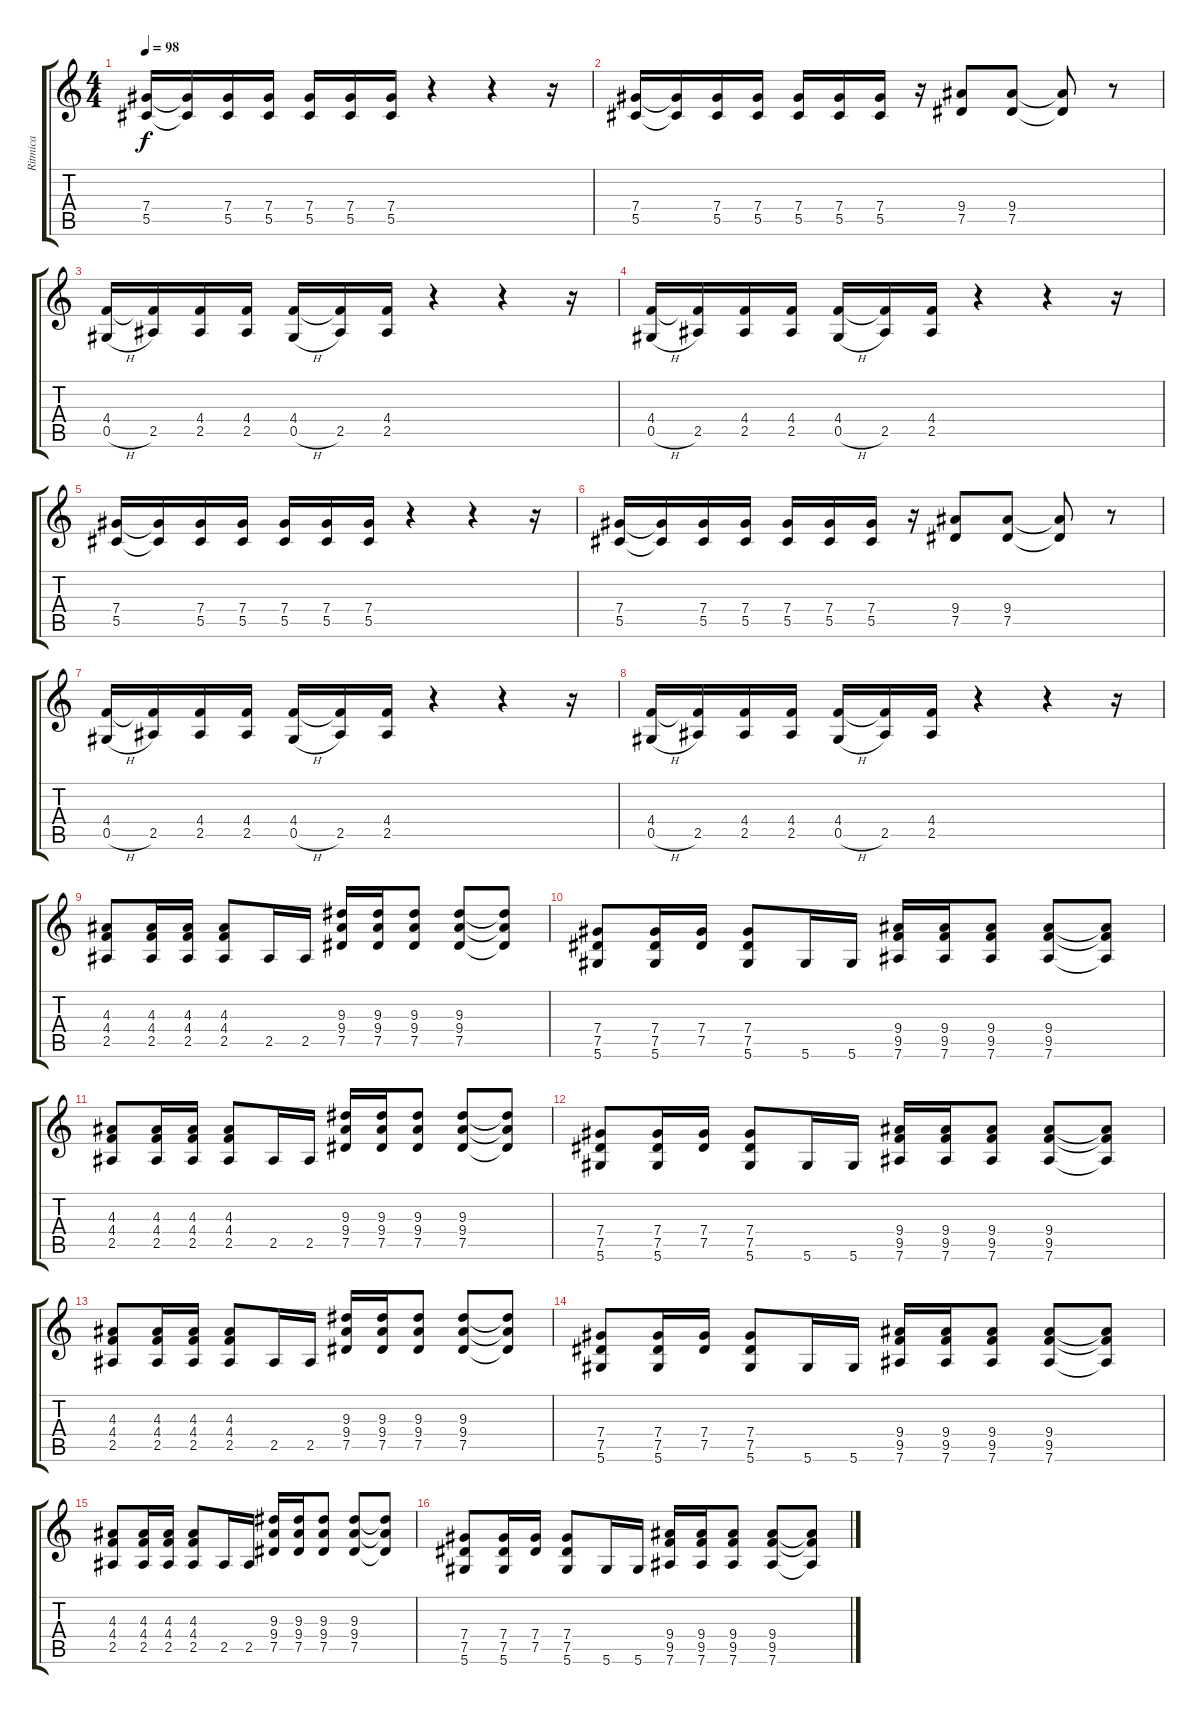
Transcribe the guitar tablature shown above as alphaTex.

\track ("Ritmica" "Ritmica") {instrument distortionguitar}
\staff {score tabs}
\tuning (Eb4 Bb3 Gb3 Db3 Ab2 Eb2) {hide}
\ts (4 4)
\tempo 98
\clef g2
\ks c
(7.4 5.5).16{dy f} (7.4{t} 5.5{t}).16 (7.4 5.5).16 (7.4 5.5).16 (7.4 5.5).16 (7.4 5.5).16 (7.4 5.5).16 r.4 r.4 r.16 |
(7.4 5.5).16 (7.4{t} 5.5{t}).16 (7.4 5.5).16 (7.4 5.5).16 (7.4 5.5).16 (7.4 5.5).16 (7.4 5.5).16 r.16 (9.4 7.5).8 (9.4 7.5).8 (9.4{t} 7.5{t}).8 r.8 |
(4.4 0.5{h}).16 (4.4{t} 2.5).16 (4.4 2.5).16 (4.4 2.5).16 (4.4 0.5{h}).16 (4.4{t} 2.5).16 (4.4 2.5).16 r.4 r.4 r.16 |
(4.4 0.5{h}).16 (4.4{t} 2.5).16 (4.4 2.5).16 (4.4 2.5).16 (4.4 0.5{h}).16 (4.4{t} 2.5).16 (4.4 2.5).16 r.4 r.4 r.16 |
(7.4 5.5).16 (7.4{t} 5.5{t}).16 (7.4 5.5).16 (7.4 5.5).16 (7.4 5.5).16 (7.4 5.5).16 (7.4 5.5).16 r.4 r.4 r.16 |
(7.4 5.5).16 (7.4{t} 5.5{t}).16 (7.4 5.5).16 (7.4 5.5).16 (7.4 5.5).16 (7.4 5.5).16 (7.4 5.5).16 r.16 (9.4 7.5).8 (9.4 7.5).8 (9.4{t} 7.5{t}).8 r.8 |
(4.4 0.5{h}).16 (4.4{t} 2.5).16 (4.4 2.5).16 (4.4 2.5).16 (4.4 0.5{h}).16 (4.4{t} 2.5).16 (4.4 2.5).16 r.4 r.4 r.16 |
(4.4 0.5{h}).16 (4.4{t} 2.5).16 (4.4 2.5).16 (4.4 2.5).16 (4.4 0.5{h}).16 (4.4{t} 2.5).16 (4.4 2.5).16 r.4 r.4 r.16 |
(4.3 4.4 2.5).8 (4.3 4.4 2.5).16 (4.3 4.4 2.5).16 (4.3 4.4 2.5).8 2.5.16 2.5.16 (9.3 9.4 7.5).16 (9.3 9.4 7.5).16 (9.3 9.4 7.5).8 (9.3 9.4 7.5).8 (9.3{t} 9.4{t} 7.5{t}).8 |
(7.4 7.5 5.6).8 (7.4 7.5 5.6).16 (7.4 7.5).16 (7.4 7.5 5.6).8 5.6.16 5.6.16 (9.4 9.5 7.6).16 (9.4 9.5 7.6).16 (9.4 9.5 7.6).8 (9.4 9.5 7.6).8 (9.4{t} 9.5{t} 7.6{t}).8 |
(4.3 4.4 2.5).8 (4.3 4.4 2.5).16 (4.3 4.4 2.5).16 (4.3 4.4 2.5).8 2.5.16 2.5.16 (9.3 9.4 7.5).16 (9.3 9.4 7.5).16 (9.3 9.4 7.5).8 (9.3 9.4 7.5).8 (9.3{t} 9.4{t} 7.5{t}).8 |
(7.4 7.5 5.6).8 (7.4 7.5 5.6).16 (7.4 7.5).16 (7.4 7.5 5.6).8 5.6.16 5.6.16 (9.4 9.5 7.6).16 (9.4 9.5 7.6).16 (9.4 9.5 7.6).8 (9.4 9.5 7.6).8 (9.4{t} 9.5{t} 7.6{t}).8 |
(4.3 4.4 2.5).8 (4.3 4.4 2.5).16 (4.3 4.4 2.5).16 (4.3 4.4 2.5).8 2.5.16 2.5.16 (9.3 9.4 7.5).16 (9.3 9.4 7.5).16 (9.3 9.4 7.5).8 (9.3 9.4 7.5).8 (9.3{t} 9.4{t} 7.5{t}).8 |
(7.4 7.5 5.6).8 (7.4 7.5 5.6).16 (7.4 7.5).16 (7.4 7.5 5.6).8 5.6.16 5.6.16 (9.4 9.5 7.6).16 (9.4 9.5 7.6).16 (9.4 9.5 7.6).8 (9.4 9.5 7.6).8 (9.4{t} 9.5{t} 7.6{t}).8 |
(4.3 4.4 2.5).8 (4.3 4.4 2.5).16 (4.3 4.4 2.5).16 (4.3 4.4 2.5).8 2.5.16 2.5.16 (9.3 9.4 7.5).16 (9.3 9.4 7.5).16 (9.3 9.4 7.5).8 (9.3 9.4 7.5).8 (9.3{t} 9.4{t} 7.5{t}).8 |
(7.4 7.5 5.6).8 (7.4 7.5 5.6).16 (7.4 7.5).16 (7.4 7.5 5.6).8 5.6.16 5.6.16 (9.4 9.5 7.6).16 (9.4 9.5 7.6).16 (9.4 9.5 7.6).8 (9.4 9.5 7.6).8 (9.4{t} 9.5{t} 7.6{t}).8
